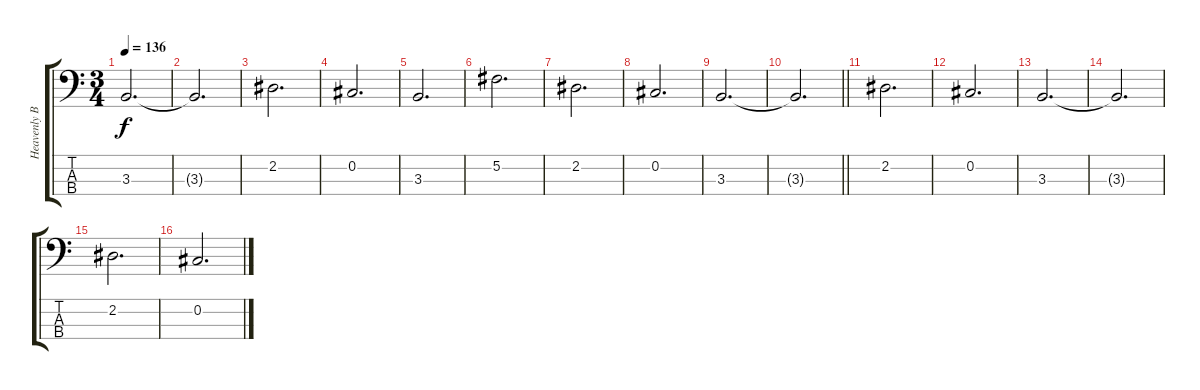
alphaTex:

\track ("Heavenly Bass" "Heavenly B") {instrument electricbassfinger}
\staff {score tabs}
\tuning (Gb2 Db2 Ab1 Eb1) {hide}
\ts (3 4)
\tempo 136
\clef f4
\ks c
3.3.2{d dy f} |
3.3{t}.2{d} |
2.2.2{d} |
0.2.2{d} |
3.3.2{d} |
5.2.2{d} |
2.2.2{d} |
0.2.2{d} |
3.3.2{d} |
\barLineRight lightlight
3.3{t}.2{d} |
2.2.2{d} |
0.2.2{d} |
3.3.2{d} |
3.3{t}.2{d} |
2.2.2{d} |
0.2.2{d}
